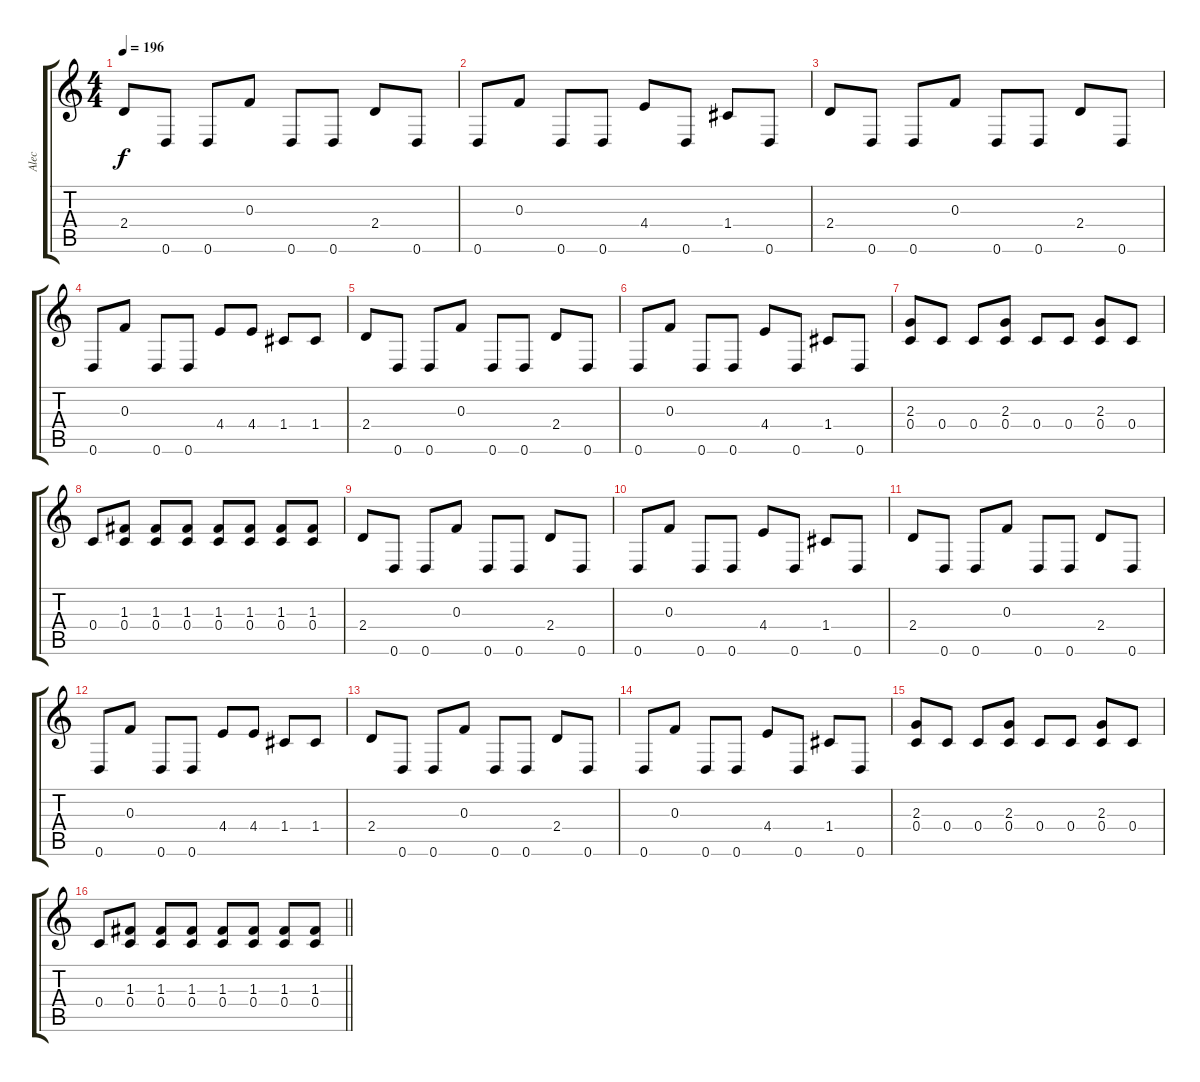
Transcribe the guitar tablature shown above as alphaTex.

\track ("Alec" "Alec") {instrument distortionguitar}
\staff {score tabs}
\tuning (D4 A3 F3 C3 G2 D2) {hide}
\ts (4 4)
\tempo 196
\clef g2
\ks c
2.4.8{dy f} 0.6.8 0.6.8 0.3.8 0.6.8 0.6.8 2.4.8 0.6.8 |
0.6.8 0.3.8 0.6.8 0.6.8 4.4.8 0.6.8 1.4.8 0.6.8 |
2.4.8 0.6.8 0.6.8 0.3.8 0.6.8 0.6.8 2.4.8 0.6.8 |
0.6.8 0.3.8 0.6.8 0.6.8 4.4.8 4.4.8 1.4.8 1.4.8 |
2.4.8 0.6.8 0.6.8 0.3.8 0.6.8 0.6.8 2.4.8 0.6.8 |
0.6.8 0.3.8 0.6.8 0.6.8 4.4.8 0.6.8 1.4.8 0.6.8 |
(2.3 0.4).8 0.4.8 0.4.8 (2.3 0.4).8 0.4.8 0.4.8 (2.3 0.4).8 0.4.8 |
0.4.8 (1.3 0.4).8 (1.3 0.4).8 (1.3 0.4).8 (1.3 0.4).8 (1.3 0.4).8 (1.3 0.4).8 (1.3 0.4).8 |
2.4.8 0.6.8 0.6.8 0.3.8 0.6.8 0.6.8 2.4.8 0.6.8 |
0.6.8 0.3.8 0.6.8 0.6.8 4.4.8 0.6.8 1.4.8 0.6.8 |
2.4.8 0.6.8 0.6.8 0.3.8 0.6.8 0.6.8 2.4.8 0.6.8 |
0.6.8 0.3.8 0.6.8 0.6.8 4.4.8 4.4.8 1.4.8 1.4.8 |
2.4.8 0.6.8 0.6.8 0.3.8 0.6.8 0.6.8 2.4.8 0.6.8 |
0.6.8 0.3.8 0.6.8 0.6.8 4.4.8 0.6.8 1.4.8 0.6.8 |
(2.3 0.4).8 0.4.8 0.4.8 (2.3 0.4).8 0.4.8 0.4.8 (2.3 0.4).8 0.4.8 |
\barLineRight lightlight
0.4.8 (1.3 0.4).8 (1.3 0.4).8 (1.3 0.4).8 (1.3 0.4).8 (1.3 0.4).8 (1.3 0.4).8 (1.3 0.4).8
